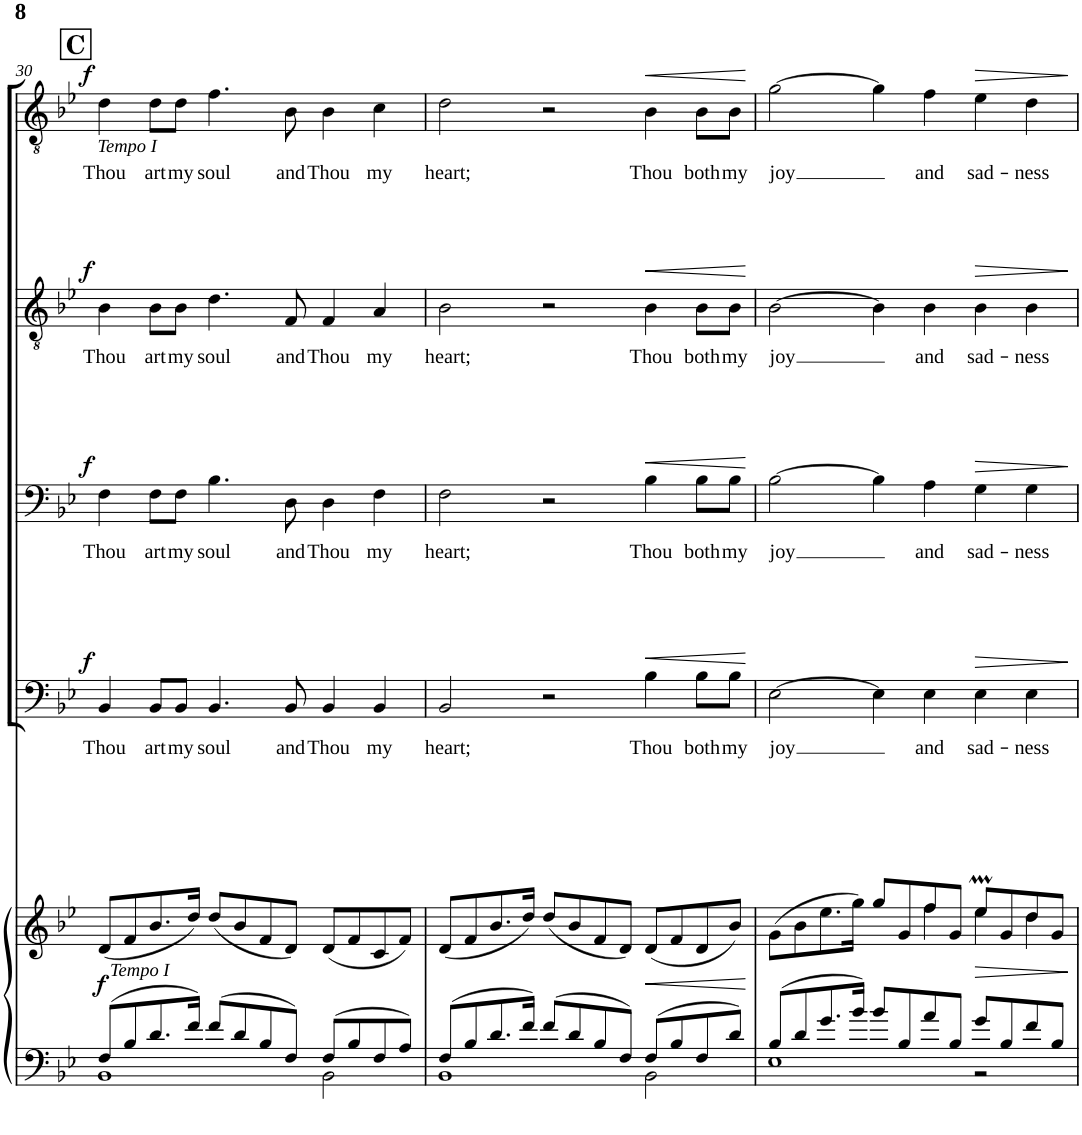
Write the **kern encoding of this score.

**kern	**kern	**dynam	**kern	**text	**dynam	**kern	**text	**dynam	**kern	**text	**dynam	**kern	**text	**dynam
*part5	*part5	*part5	*part4	*part4	*part4	*part3	*part3	*part3	*part2	*part2	*part2	*part1	*part1	*part1
*staff6	*staff5	*staff5/6	*staff4	*staff4	*staff4	*staff3	*staff3	*staff3	*staff2	*staff2	*staff2	*staff1	*staff1	*staff1
*I"Piano 5	*	*	*I"Piano	*	*	*I"Piano 3	*	*	*I"Piano	*	*	*I"Piano 1	*	*
*I'Pno	*	*	*I'Pno	*	*	*I'Pno	*	*	*I'Pno	*	*	*I'Pno	*	*
!!LO:PB:g=z
*clefF4	*clefG2	*	*clefF4	*	*	*clefF4	*	*	*clefGv2	*	*	*clefGv2	*	*
*k[b-e-]	*k[b-e-]	*	*k[b-e-]	*	*	*k[b-e-]	*	*	*k[b-e-]	*	*	*k[b-e-]	*	*
*M3/2	*M3/2	*	*M3/2	*	*	*M3/2	*	*	*M3/2	*	*	*M3/2	*	*
!!LO:REH:place=s1:a:B:cj:fs=14:t=C
=30	=30	=30	=30	=30	=30	=30	=30	=30	=30	=30	=30	=30	=30	=30
*^	*	*	*	*	*	*	*	*	*	*	*	*	*	*
!	!	!	!	!	!	!	!	!	!	!	!	!	!LO:TX:b:i:t=Tempo I	!	!
!	!	!LO:TX:b:i:t=Tempo I	!	!	!	!	!	!	!	!	!	!	!	!	!
!	!	!	!LO:DY:b	!	!LO:LY:b	!LO:DY:a	!	!LO:LY:b	!LO:DY:a	!	!LO:LY:b	!LO:DY:a	!	!LO:LY:b	!LO:DY:a
8F/L	1BB-	(8d/L	f	4BB-/	Thou	f	4F\	Thou	f	4B-\	Thou	f	4d\	Thou	f
8B-/	.	8f/	.	.	.	.	.	.	.	.	.	.	.	.	.
!	!	!	!	!	!LO:LY:b	!	!	!LO:LY:b	!	!	!LO:LY:b	!	!	!LO:LY:b	!
8.d/	.	8.b-/	.	8BB-/L	art	.	8F\L	art	.	8B-\L	art	.	8d\L	art	.
!	!	!	!	!	!LO:LY:b	!	!	!LO:LY:b	!	!	!LO:LY:b	!	!	!LO:LY:b	!
.	.	.	.	8BB-/J	my	.	8F\J	my	.	8B-\J	my	.	8d\J	my	.
16f/Jk	.	16dd/Jk)	.	.	.	.	.	.	.	.	.	.	.	.	.
!	!	!	!	!	!LO:LY:b	!	!	!LO:LY:b	!	!	!LO:LY:b	!	!	!LO:LY:b	!
8f/L	.	(8dd/L	.	4.BB-/	soul	.	4.B-\	soul	.	4.d\	soul	.	4.f\	soul	.
8d/	.	8b-/	.	.	.	.	.	.	.	.	.	.	.	.	.
8B-/	.	8f/	.	.	.	.	.	.	.	.	.	.	.	.	.
!	!	!	!	!	!LO:LY:b	!	!	!LO:LY:b	!	!	!LO:LY:b	!	!	!LO:LY:b	!
8F/J	.	8d/J)	.	8BB-/	and	.	8D\	and	.	8F/	and	.	8B-\	and	.
!	!	!	!	!	!LO:LY:b	!	!	!LO:LY:b	!	!	!LO:LY:b	!	!	!LO:LY:b	!
8F/L	2BB-\	(8d/L	.	4BB-/	Thou	.	4D\	Thou	.	4F/	Thou	.	4B-\	Thou	.
8B-/	.	8f/	.	.	.	.	.	.	.	.	.	.	.	.	.
!	!	!	!	!	!LO:LY:b	!	!	!LO:LY:b	!	!	!LO:LY:b	!	!	!LO:LY:b	!
8F/	.	8c/	.	4BB-/	my	.	4F\	my	.	4A/	my	.	4c\	my	.
8A/J	.	8f/J)	.	.	.	.	.	.	.	.	.	.	.	.	.
=31	=31	=31	=31	=31	=31	=31	=31	=31	=31	=31	=31	=31	=31	=31	=31
!	!	!	!	!	!LO:LY:b	!	!	!LO:LY:b	!	!	!LO:LY:b	!	!	!LO:LY:b	!
8F/L	1BB-	(8d/L	.	2BB-/	heart;	.	2F\	heart;	.	2B-\	heart;	.	2d\	heart;	.
8B-/	.	8f/	.	.	.	.	.	.	.	.	.	.	.	.	.
8.d/	.	8.b-/	.	.	.	.	.	.	.	.	.	.	.	.	.
16f/Jk	.	16dd/Jk)	.	.	.	.	.	.	.	.	.	.	.	.	.
8f/L	.	(8dd/L	.	2r	.	.	2r	.	.	2r	.	.	2r	.	.
8d/	.	8b-/	.	.	.	.	.	.	.	.	.	.	.	.	.
8B-/	.	8f/	.	.	.	.	.	.	.	.	.	.	.	.	.
8F/J	.	8d/J)	.	.	.	.	.	.	.	.	.	.	.	.	.
!	!	!	!LO:HP:b	!	!LO:LY:b	!LO:HP:b	!	!LO:LY:b	!LO:HP:b	!	!LO:LY:b	!LO:HP:b	!	!LO:LY:b	!LO:HP:b
8F/L	2BB-\	(8d/L	<	4B-\	Thou	<	4B-\	Thou	<	4B-\	Thou	<	4B-\	Thou	<
8B-/	.	8f/	.	.	.	.	.	.	.	.	.	.	.	.	.
!	!	!	!	!	!LO:LY:b	!	!	!LO:LY:b	!	!	!LO:LY:b	!	!	!LO:LY:b	!
8F/	.	8d/	.	8B-\L	both	.	8B-\L	both	.	8B-\L	both	.	8B-\L	both	.
!	!	!	!	!	!LO:LY:b	!	!	!LO:LY:b	!	!	!LO:LY:b	!	!	!LO:LY:b	!
8d/J	.	8b-/J)	.	8B-\J	my	.	8B-\J	my	.	8B-\J	my	.	8B-\J	my	.
*v	*v	*	*	*	*	*	*	*	*	*	*	*	*	*	*
.	.	[	.	.	[	.	.	[	.	.	[	.	.	[
=32	=32	=32	=32	=32	=32	=32	=32	=32	=32	=32	=32	=32	=32	=32
*^	*^	*	*	*	*	*	*	*	*	*	*	*	*	*
!	!	!	!	!	!	!LO:LY:b	!	!	!LO:LY:b	!	!	!LO:LY:b	!	!	!LO:LY:b	!
8B-/L	1E-	(8g\L	2.ryy	.	[2E-\	joy	.	[2B-\	joy	.	[2B-\	joy	.	[2g\	joy	.
8d/	.	8b-\	.	.	.	.	.	.	.	.	.	.	.	.	.	.
8.g/	.	8.ee-\	.	.	.	.	.	.	.	.	.	.	.	.	.	.
16b-/Jk	.	16gg\Jk)	.	.	.	.	.	.	.	.	.	.	.	.	.	.
8b-/L	.	8gg/L	.	.	4E-\]	.	.	4B-\]	.	.	4B-\]	.	.	4g\]	.	.
8B-/	.	8g/	.	.	.	.	.	.	.	.	.	.	.	.	.	.
!	!	!	!	!	!	!LO:LY:b	!	!	!LO:LY:b	!	!	!LO:LY:b	!	!	!LO:LY:b	!
8a/	.	8ff/	4ff\	.	4E-\	and	.	4A\	and	.	4B-\	and	.	4f\	and	.
8B-/J	.	8g/J	.	.	.	.	.	.	.	.	.	.	.	.	.	.
!	!	!	!	!LO:HP:b	!	!LO:LY:b	!LO:HP:b	!	!LO:LY:b	!LO:HP:b	!	!LO:LY:b	!LO:HP:b	!	!LO:LY:b	!LO:HP:b
8g/L	2r	8ee-M/L	4ee-\	>	4E-\	sad-	>	4G\	sad-	>	4B-\	sad-	>	4e-\	sad-	>
8B-/	.	8g/	.	.	.	.	.	.	.	.	.	.	.	.	.	.
!	!	!	!	!	!	!LO:LY:b	!	!	!LO:LY:b	!	!	!LO:LY:b	!	!	!LO:LY:b	!
8f/	.	8dd/	4dd\	.	4E-\	-ness	.	4G\	-ness	.	4B-\	-ness	.	4d\	-ness	.
8B-/J	.	8g/J	.	.	.	.	.	.	.	.	.	.	.	.	.	.
*v	*v	*	*	*	*	*	*	*	*	*	*	*	*	*	*	*
*	*v	*v	*	*	*	*	*	*	*	*	*	*	*	*	*
.	.	]	.	.	]	.	.	]	.	.	]	.	.	]
=	=	=	=	=	=	=	=	=	=	=	=	=	=	=
*-	*-	*-	*-	*-	*-	*-	*-	*-	*-	*-	*-	*-	*-	*-
